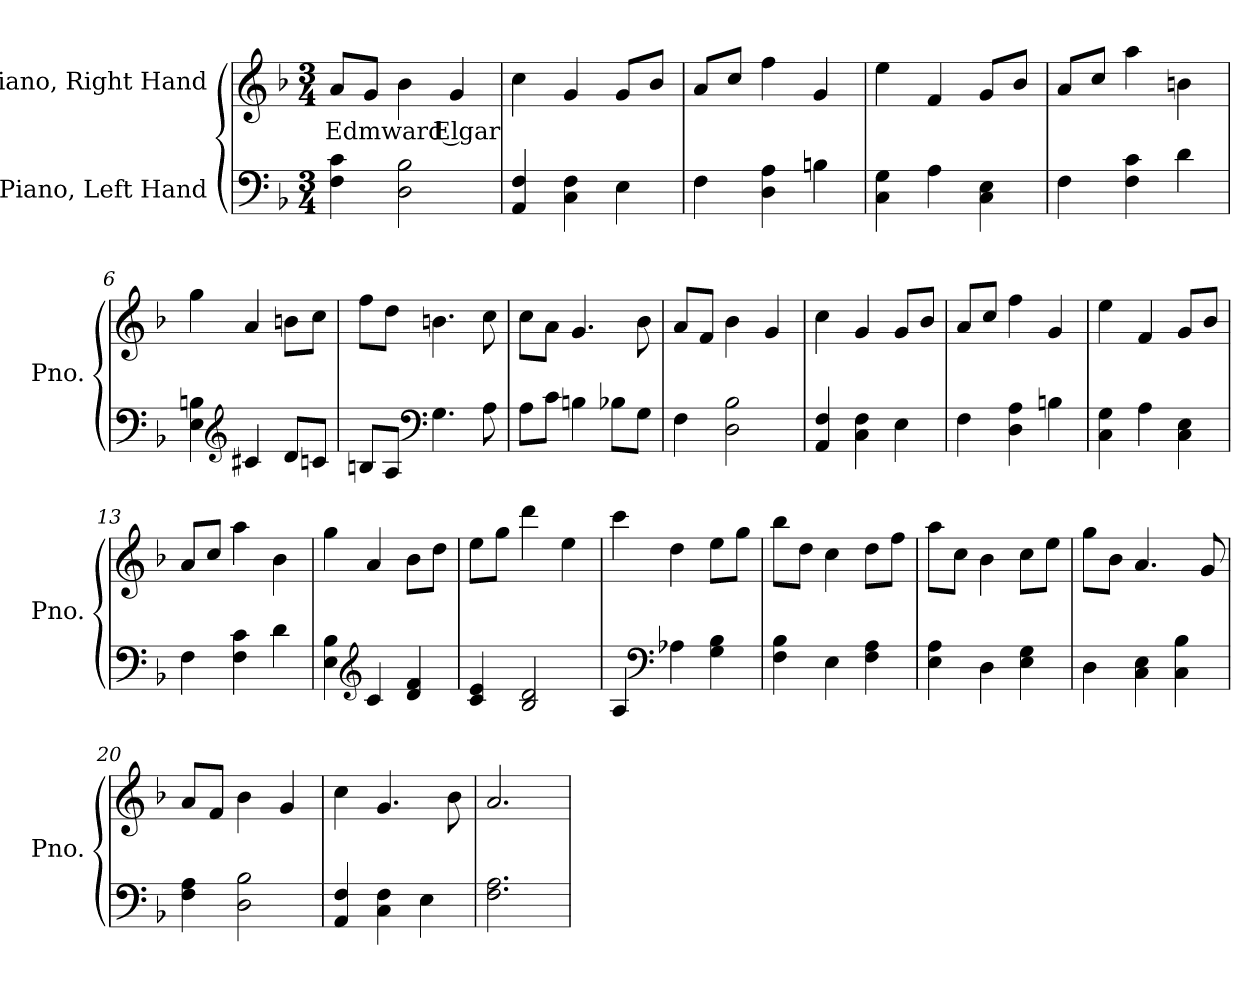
**kern	**kern	**text
*part2	*part1	*part1
*staff2	*staff1	*staff1
*I"Piano, Left Hand	*I"Piano, Right Hand	*
*I'Pno.	*I'Pno.	*
*clefF4	*clefG2	*
*k[b-]	*k[b-]	*
*M3/4	*M3/4	*
*MM100	*MM100	*
=1	=1	=1
!	!	!LO:LY:b
4F\ 4c\	8a/L	Edmward Elgar
.	8g/J	.
2D\ 2B-\	4b-\	.
.	4g/	.
=2	=2	=2
4AA/ 4F/	4cc\	.
4C\ 4F\	4g/	.
4E\	8g/L	.
.	8b-/J	.
=3	=3	=3
4F\	8a/L	.
.	8cc/J	.
4D\ 4A\	4ff\	.
4Bn\	4g/	.
=4	=4	=4
4C\ 4G\	4ee\	.
4A\	4f/	.
4C\ 4E\	8g/L	.
.	8b-/J	.
=5	=5	=5
4F\	8a/L	.
.	8cc/J	.
4F\ 4c\	4aa\	.
4d\	4bn\	.
!!LO:LB:g=z
=6	=6	=6
4E\ 4Bn\	4gg\	.
*clefG2	*	*
4c#X/	4a/	.
8d/L	8bn\L	.
8cn/J	8cc\J	.
=7	=7	=7
8Bn/L	8ff\L	.
8A/J	8dd\J	.
*clefF4	*	*
4.G\	4.bn\	.
8A\	8cc\	.
=8	=8	=8
8A\L	8cc\L	.
8c\J	8a\J	.
4Bn\	4.g/	.
8B-X\L	.	.
8G\J	8b-\	.
=9	=9	=9
4F\	8a/L	.
.	8f/J	.
2D\ 2B-\	4b-\	.
.	4g/	.
=10	=10	=10
4AA/ 4F/	4cc\	.
4C\ 4F\	4g/	.
4E\	8g/L	.
.	8b-/J	.
=11	=11	=11
4F\	8a/L	.
.	8cc/J	.
4D\ 4A\	4ff\	.
4Bn\	4g/	.
!!LO:LB:g=z
=12	=12	=12
4C\ 4G\	4ee\	.
4A\	4f/	.
4C\ 4E\	8g/L	.
.	8b-/J	.
=13	=13	=13
4F\	8a/L	.
.	8cc/J	.
4F\ 4c\	4aa\	.
4d\	4b-\	.
=14	=14	=14
4E\ 4B-\	4gg\	.
*clefG2	*	*
4c/	4a/	.
4d/ 4f/	8b-\L	.
.	8dd\J	.
=15	=15	=15
4c/ 4e/	8ee\L	.
.	8gg\J	.
2B-/ 2d/	4ddd\	.
.	4ee\	.
=16	=16	=16
4A/	4ccc\	.
*clefF4	*	*
4A-X\	4dd\	.
4G\ 4B-\	8ee\L	.
.	8gg\J	.
=17	=17	=17
4F\ 4B-\	8bb-\L	.
.	8dd\J	.
4E\	4cc\	.
4F\ 4A\	8dd\L	.
.	8ff\J	.
=18	=18	=18
4E\ 4A\	8aa\L	.
.	8cc\J	.
4D\	4b-\	.
4E\ 4G\	8cc\L	.
.	8ee\J	.
!!LO:LB:g=z
=19	=19	=19
4D\	8gg\L	.
.	8b-\J	.
4C\ 4E\	4.a/	.
4C\ 4B-\	.	.
.	8g/	.
=20	=20	=20
4F\ 4A\	8a/L	.
.	8f/J	.
2D\ 2B-\	4b-\	.
.	4g/	.
=21	=21	=21
4AA/ 4F/	4cc\	.
4C\ 4F\	4.g/	.
4E\	.	.
.	8b-\	.
=22	=22	=22
2.F\ 2.A\	2.a/	.
=	=	=
*-	*-	*-
